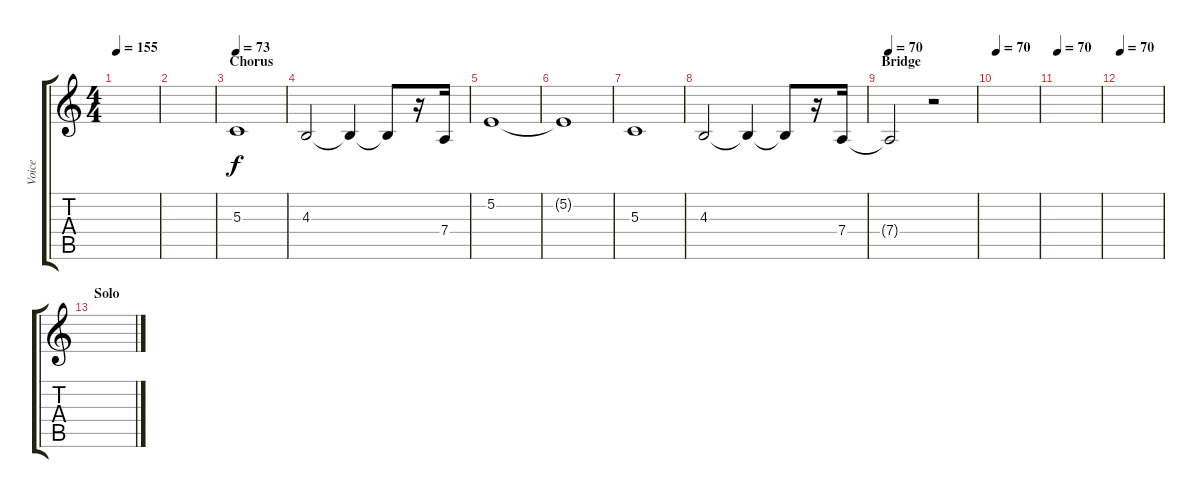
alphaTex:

\track ("Voice" "Voice") {instrument clarinet}
\staff {score tabs}
\tuning (E4 B3 G3 D3 A2 E2) {hide}
\ts (4 4)
\tempo 155
\clef g2
\ks c
|
|
\section ("" "Chorus")
\tempo 73
5.3.1 |
4.3.2 4.3{t}.4 4.3{t}.8 r.16 7.4.16 |
5.2.1 |
5.2{t}.1 |
5.3.1 |
4.3.2 4.3{t}.4 4.3{t}.8 r.16 7.4.16 |
\section ("" "Bridge")
\tempo 70
7.4{t}.2 r.2 |
\tempo 70
|
\tempo 70
|
\tempo 70
|
\section ("" "Solo")
